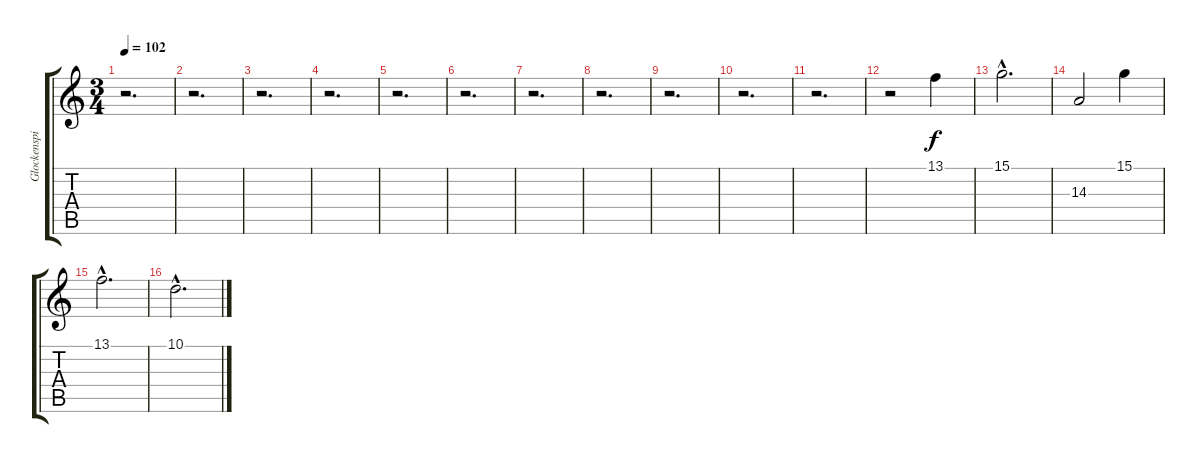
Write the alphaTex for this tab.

\track ("Glockenspiel" "Glockenspi") {instrument glockenspiel}
\staff {score tabs}
\tuning (E4 B3 G3 D3 A2 E2) {hide}
\ts (3 4)
\tempo 102
\clef g2
\ks c
r.2{d dy f instrument glockenspiel} |
r.2{d} |
r.2{d} |
r.2{d} |
r.2{d} |
r.2{d} |
r.2{d} |
r.2{d} |
r.2{d} |
r.2{d} |
r.2{d} |
r.2 13.1.4 |
15.1{hac}.2{d} |
14.3.2 15.1.4 |
13.1{hac}.2{d} |
10.1{hac}.2{d}
